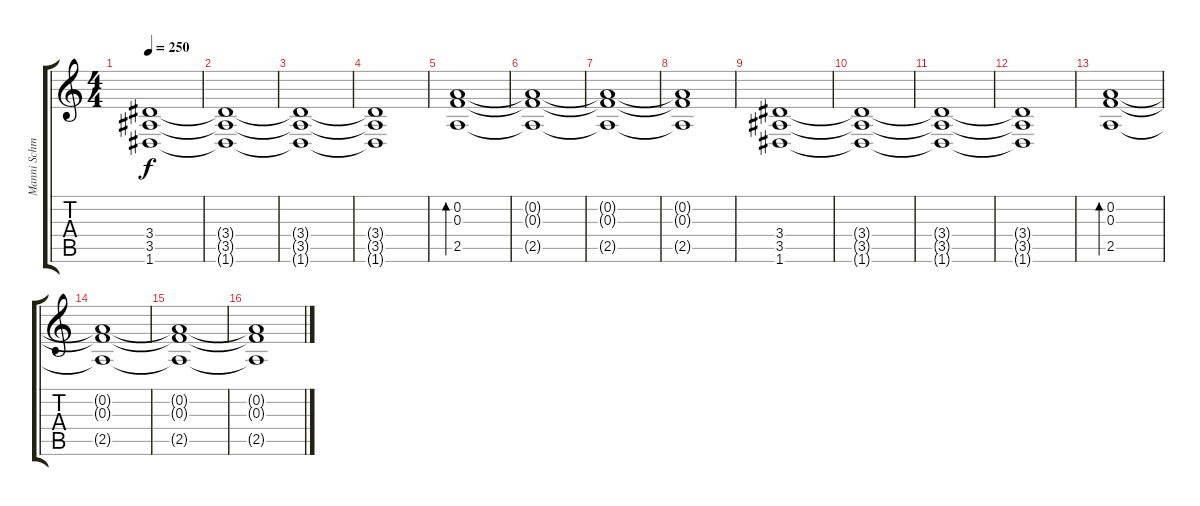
\track ("Manni Schmidt (Solista & Rítmica)" "Manni Schm") {instrument overdrivenguitar}
\staff {score tabs}
\tuning (D4 A3 F3 C3 G2 D2) {hide}
\ts (4 4)
\tempo 250
\clef g2
\ks c
(3.4 3.5 1.6).1{dy f} |
(3.4{t} 3.5{t} 1.6{t}).1 |
(3.4{t} 3.5{t} 1.6{t}).1 |
(3.4{t} 3.5{t} 1.6{t}).1 |
(0.2 0.3 2.5).1{bd 480} |
(0.2{t} 0.3{t} 2.5{t}).1 |
(0.2{t} 0.3{t} 2.5{t}).1 |
(0.2{t} 0.3{t} 2.5{t}).1 |
(3.4 3.5 1.6).1 |
(3.4{t} 3.5{t} 1.6{t}).1 |
(3.4{t} 3.5{t} 1.6{t}).1 |
(3.4{t} 3.5{t} 1.6{t}).1 |
(0.2 0.3 2.5).1{bd 480} |
(0.2{t} 0.3{t} 2.5{t}).1 |
(0.2{t} 0.3{t} 2.5{t}).1 |
(0.2{t} 0.3{t} 2.5{t}).1
